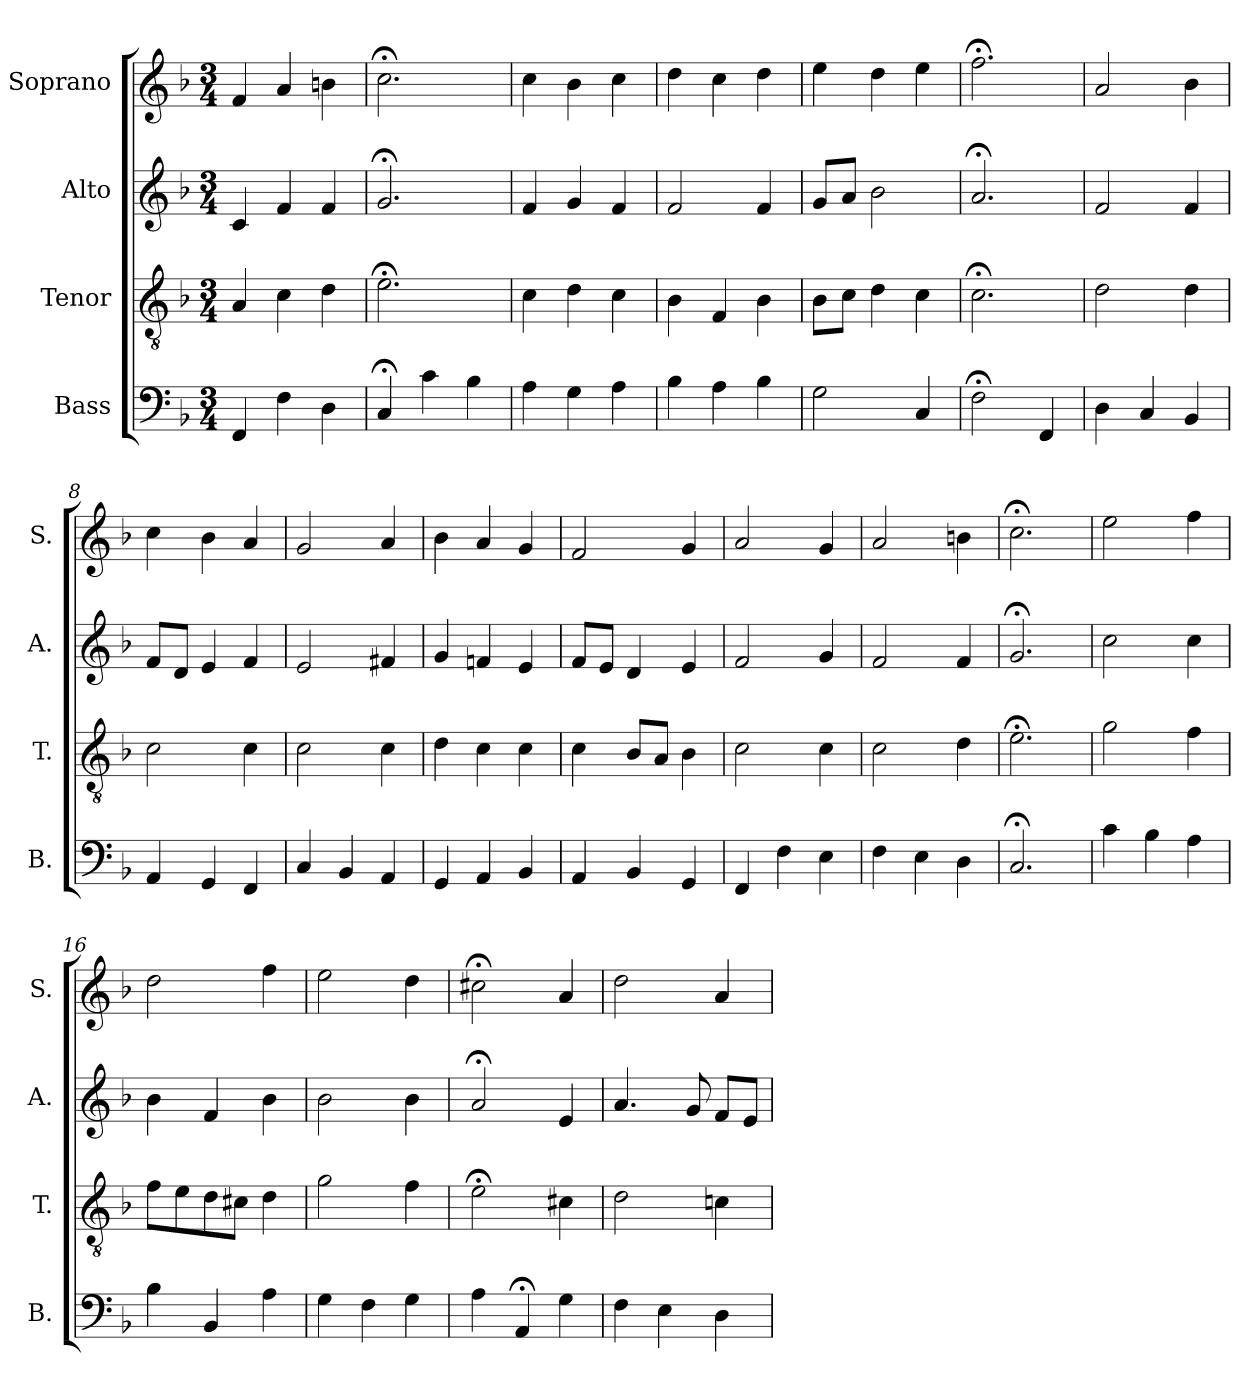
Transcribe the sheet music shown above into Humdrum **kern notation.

**kern	**kern	**kern	**kern
*part4	*part3	*part2	*part1
*staff4	*staff3	*staff2	*staff1
*I"Bass	*I"Tenor	*I"Alto	*I"Soprano
*I'B.	*I'T.	*I'A.	*I'S.
*clefF4	*clefGv2	*clefG2	*clefG2
*	*ITrd7c12	*	*
*k[b-]	*k[b-]	*k[b-]	*k[b-]
*F:	*F:	*F:	*F:
*M3/4	*M3/4	*M3/4	*M3/4
=1	=1	=1	=1
4FF/	4AA/	4c/	4f/
4F\	4C\	4f/	4a/
4D\	4D\	4f/	4bn\
=2	=2	=2	=2
4C;</	2.E;<\	2.g;</	2.cc;<\
4c\	.	.	.
4B-\	.	.	.
=3	=3	=3	=3
4A\	4C\	4f/	4cc\
4G\	4D\	4g/	4b-\
4A\	4C\	4f/	4cc\
=4	=4	=4	=4
4B-\	4BB-\	2f/	4dd\
4A\	4FF/	.	4cc\
4B-\	4BB-\	4f/	4dd\
=5	=5	=5	=5
2G\	8BB-\L	8g/L	4ee\
.	8C\J	8a/J	.
.	4D\	2b-\	4dd\
4C/	4C\	.	4ee\
=6	=6	=6	=6
2F;<\	2.C;<\	2.a;</	2.ff;<\
4FF/	.	.	.
=7	=7	=7	=7
4D\	2D\	2f/	2a/
4C/	.	.	.
4BB-/	4D\	4f/	4b-\
!!LO:LB:g=z
=8	=8	=8	=8
4AA/	2C\	8f/L	4cc\
.	.	8d/J	.
4GG/	.	4e/	4b-\
4FF/	4C\	4f/	4a/
=9	=9	=9	=9
4C/	2C\	2e/	2g/
4BB-/	.	.	.
4AA/	4C\	4f#X/	4a/
=10	=10	=10	=10
4GG/	4D\	4g/	4b-\
4AA/	4C\	4fn/	4a/
4BB-/	4C\	4e/	4g/
=11	=11	=11	=11
4AA/	4C\	8f/L	2f/
.	.	8e/J	.
4BB-/	8BB-/L	4d/	.
.	8AA/J	.	.
4GG/	4BB-\	4e/	4g/
=12	=12	=12	=12
4FF/	2C\	2f/	2a/
4F\	.	.	.
4E\	4C\	4g/	4g/
=13	=13	=13	=13
4F\	2C\	2f/	2a/
4E\	.	.	.
4D\	4D\	4f/	4bn\
=14	=14	=14	=14
2.C;</	2.E;<\	2.g;</	2.cc;<\
!!LO:PB:g=z
=15	=15	=15	=15
4c\	2G\	2cc\	2ee\
4B-\	.	.	.
4A\	4F\	4cc\	4ff\
=16	=16	=16	=16
4B-\	8F\L	4b-\	2dd\
.	8E\	.	.
4BB-/	8D\	4f/	.
.	8C#X\J	.	.
4A\	4D\	4b-\	4ff\
=17	=17	=17	=17
4G\	2G\	2b-\	2ee\
4F\	.	.	.
4G\	4F\	4b-\	4dd\
=18	=18	=18	=18
4A\	2E;<\	2a;</	2cc#X;<\
4AA;</	.	.	.
4G\	4C#X\	4e/	4a/
=19	=19	=19	=19
4F\	2D\	4.a/	2dd\
4E\	.	.	.
.	.	8g/	.
4D\	4Cn\	8f/L	4a/
.	.	8e/J	.
=	=	=	=
*-	*-	*-	*-
